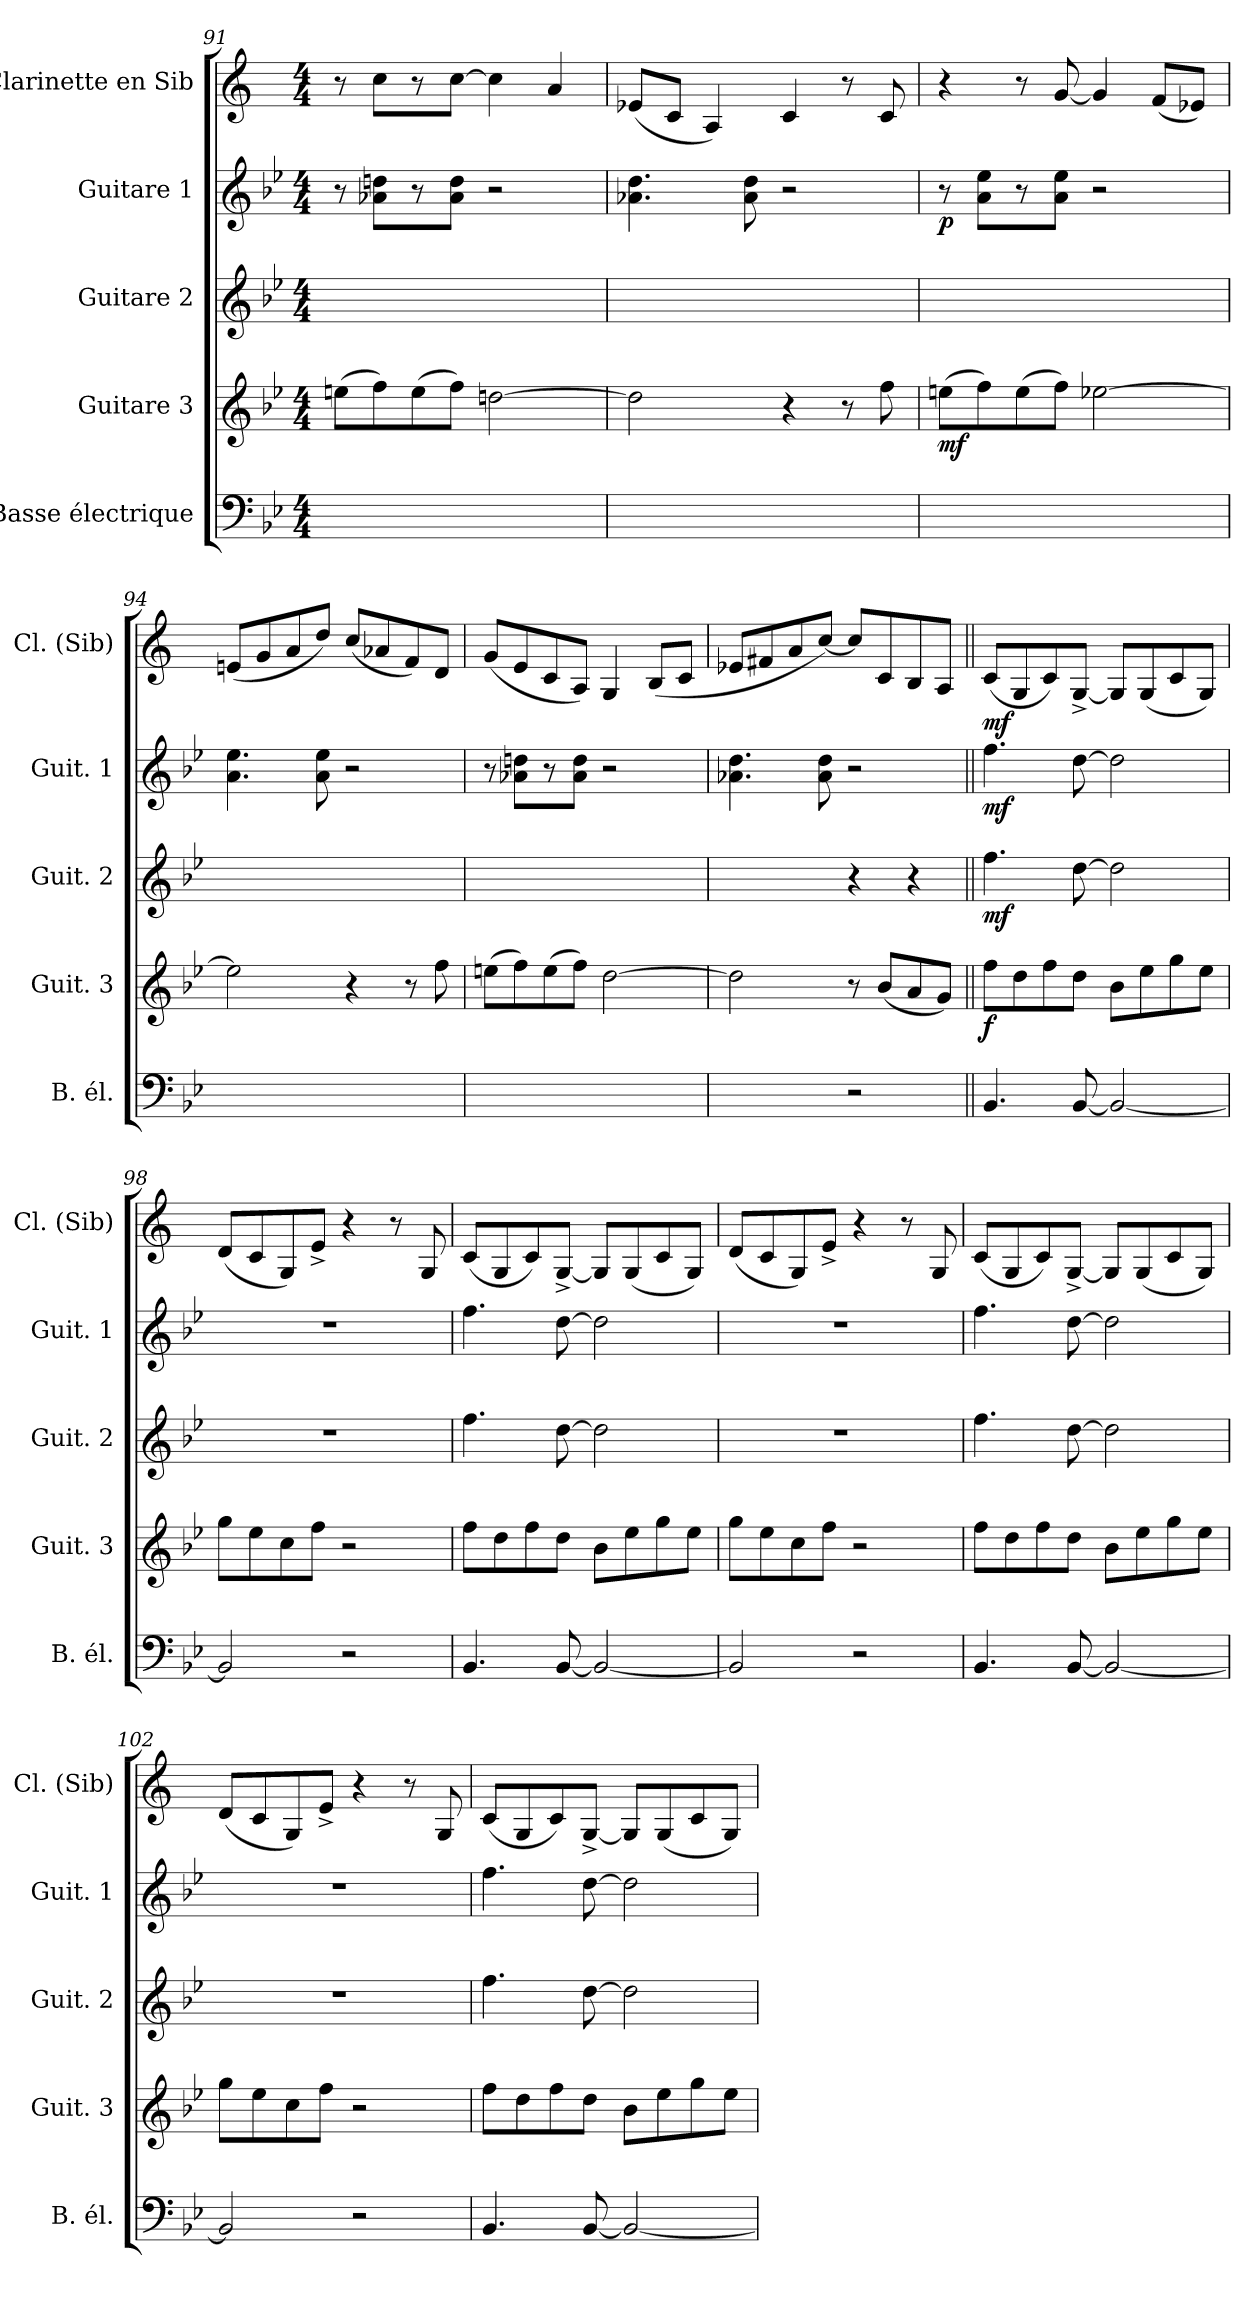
**kern	**kern	**dynam	**kern	**dynam	**kern	**dynam	**kern	**dynam
*part5	*part4	*part4	*part3	*part3	*part2	*part2	*part1	*part1
*staff5	*staff4	*staff4	*staff3	*staff3	*staff2	*staff2	*staff1	*staff1
*I"Basse électrique	*I"Guitare 3	*	*I"Guitare 2	*	*I"Guitare 1	*	*I"Clarinette en Sib	*
*I'B. él.	*I'Guit. 3	*	*I'Guit. 2	*	*I'Guit. 1	*	*I'Cl. (Sib)	*
*clefF4	*clefG2	*	*clefG2	*	*clefG2	*	*clefG2	*
*ITrd7c12	*ITrd7c12	*	*ITrd7c12	*	*ITrd7c12	*	*ITrd1c2	*
*k[b-e-]	*k[b-e-]	*	*k[b-e-]	*	*k[b-e-]	*	*k[b-e-]	*
*B-:	*B-:	*	*B-:	*	*B-:	*	*B-:	*
*M4/4	*M4/4	*	*M4/4	*	*M4/4	*	*M4/4	*
=91	=91	=91	=91	=91	=91	=91	=91	=91
1Cyy	(>8en\L	.	1Cyy	.	8r	.	8r	.
.	8f\)	.	.	.	8A-X\ 8dn\L	.	8b-\L	.
.	(>8e\	.	.	.	8r	.	8r	.
.	8f\J)	.	.	.	8A-\ 8d\J	.	[8b-\J	.
.	[2dni\	.	.	.	2r	.	4b-\]	.
.	.	.	.	.	.	.	4g/	.
=92	=92	=92	=92	=92	=92	=92	=92	=92
1Cyy	2dni\]	.	1Cyy	.	4.A-X\ 4.d\	.	(<8d-X/L	.
.	.	.	.	.	.	.	8B-/J	.
.	.	.	.	.	.	.	4G/)	.
.	.	.	.	.	8A-\ 8d\	.	.	.
.	4r	.	.	.	2r	.	4B-/	.
.	8r	.	.	.	.	.	8r	.
.	8f\	.	.	.	.	.	8B-/	.
!!LO:LB:g=z
=93	=93	=93	=93	=93	=93	=93	=93	=93
!	!	!LO:DY:b	!	!	!	!LO:DY:b	!	!
1Cyy	(>8en\L	mf	1Cyy	.	8r	p	4r	.
.	8f\)	.	.	.	8A\ 8e-\L	.	.	.
.	(>8e\	.	.	.	8r	.	8r	.
.	8f\J)	.	.	.	8A\ 8e-\J	.	[8f/	.
.	[2e-X\	.	.	.	2r	.	4f/]	.
.	.	.	.	.	.	.	(<8e-/L	.
.	.	.	.	.	.	.	8d-X/J)	.
=94	=94	=94	=94	=94	=94	=94	=94	=94
1Cyy	2e-\]	.	1Cyy	.	4.A\ 4.e-\	.	(<8dn/L	.
.	.	.	.	.	.	.	8f/	.
.	.	.	.	.	.	.	8g/	.
.	.	.	.	.	8A\ 8e-\	.	8cc/J)	.
.	4r	.	.	.	2r	.	(<8b-/L	.
.	.	.	.	.	.	.	8g-X/	.
.	8r	.	.	.	.	.	8e-/)	.
.	8f\	.	.	.	.	.	8c/J	.
=95	=95	=95	=95	=95	=95	=95	=95	=95
1Cyy	(>8en\L	.	1Cyy	.	8r	.	(<8f/L	.
.	8f\)	.	.	.	8A-X\ 8dn\L	.	8d/	.
.	(>8e\	.	.	.	8r	.	8B-/	.
.	8f\J)	.	.	.	8A-\ 8d\J	.	8G/J)	.
.	[2d\	.	.	.	2r	.	4F/	.
.	.	.	.	.	.	.	(<8A/L	.
.	.	.	.	.	.	.	8B-/J	.
=96	=96	=96	=96	=96	=96	=96	=96	=96
2C\yy	2d\]	.	2C/yy	.	4.A-X\ 4.d\	.	8d-X/L	.
.	.	.	.	.	.	.	8en/	.
.	.	.	.	.	.	.	8g/	.
.	.	.	.	.	8A-\ 8d\	.	[8b-/J)	.
2r	8r	.	4r	.	2r	.	8b-/L]	.
.	(<8B-/L	.	.	.	.	.	8B-/	.
.	8A/	.	4r	.	.	.	8A/	.
.	8G/J)	.	.	.	.	.	8G/J	.
!!LO:PB:g=z
=97||	=97||	=97||	=97||	=97||	=97||	=97||	=97||	=97||
!	!	!LO:DY:b	!	!LO:DY:b	!	!LO:DY:b	!	!LO:DY:b
4.BBB-/	8f\L	f	4.f\	mf	4.f\	mf	(<8B-/L	mf
.	8d\	.	.	.	.	.	8F/	.
.	8f\	.	.	.	.	.	8B-/)	.
[8BBB-/	8d\J	.	[8d\	.	[8d\	.	[8F^</J	.
2BBB-/_	8B-\L	.	2d\]	.	2d\]	.	8F/L]	.
.	8e-\	.	.	.	.	.	(<8F/	.
.	8g\	.	.	.	.	.	8B-/	.
.	8e-\J	.	.	.	.	.	8F/J)	.
=98	=98	=98	=98	=98	=98	=98	=98	=98
2BBB-/]	8g\L	.	1r	.	1r	.	(<8c/L	.
.	8e-\	.	.	.	.	.	8B-/	.
.	8c\	.	.	.	.	.	8F/)	.
.	8f\J	.	.	.	.	.	8d^</J	.
2r	2r	.	.	.	.	.	4r	.
.	.	.	.	.	.	.	8r	.
.	.	.	.	.	.	.	8F/	.
=99	=99	=99	=99	=99	=99	=99	=99	=99
4.BBB-/	8f\L	.	4.f\	.	4.f\	.	(<8B-/L	.
.	8d\	.	.	.	.	.	8F/	.
.	8f\	.	.	.	.	.	8B-/)	.
[8BBB-/	8d\J	.	[8d\	.	[8d\	.	[8F^</J	.
2BBB-/_	8B-\L	.	2d\]	.	2d\]	.	8F/L]	.
.	8e-\	.	.	.	.	.	(<8F/	.
.	8g\	.	.	.	.	.	8B-/	.
.	8e-\J	.	.	.	.	.	8F/J)	.
=100	=100	=100	=100	=100	=100	=100	=100	=100
2BBB-/]	8g\L	.	1r	.	1r	.	(<8c/L	.
.	8e-\	.	.	.	.	.	8B-/	.
.	8c\	.	.	.	.	.	8F/)	.
.	8f\J	.	.	.	.	.	8d^</J	.
2r	2r	.	.	.	.	.	4r	.
.	.	.	.	.	.	.	8r	.
.	.	.	.	.	.	.	8F/	.
!!LO:LB:g=z
=101	=101	=101	=101	=101	=101	=101	=101	=101
4.BBB-/	8f\L	.	4.f\	.	4.f\	.	(<8B-/L	.
.	8d\	.	.	.	.	.	8F/	.
.	8f\	.	.	.	.	.	8B-/)	.
[8BBB-/	8d\J	.	[8d\	.	[8d\	.	[8F^</J	.
2BBB-/_	8B-\L	.	2d\]	.	2d\]	.	8F/L]	.
.	8e-\	.	.	.	.	.	(<8F/	.
.	8g\	.	.	.	.	.	8B-/	.
.	8e-\J	.	.	.	.	.	8F/J)	.
=102	=102	=102	=102	=102	=102	=102	=102	=102
2BBB-/]	8g\L	.	1r	.	1r	.	(<8c/L	.
.	8e-\	.	.	.	.	.	8B-/	.
.	8c\	.	.	.	.	.	8F/)	.
.	8f\J	.	.	.	.	.	8d^</J	.
2r	2r	.	.	.	.	.	4r	.
.	.	.	.	.	.	.	8r	.
.	.	.	.	.	.	.	8F/	.
=103	=103	=103	=103	=103	=103	=103	=103	=103
4.BBB-/	8f\L	.	4.f\	.	4.f\	.	(<8B-/L	.
.	8d\	.	.	.	.	.	8F/	.
.	8f\	.	.	.	.	.	8B-/)	.
[8BBB-/	8d\J	.	[8d\	.	[8d\	.	[8F^</J	.
2BBB-/_	8B-\L	.	2d\]	.	2d\]	.	8F/L]	.
.	8e-\	.	.	.	.	.	(<8F/	.
.	8g\	.	.	.	.	.	8B-/	.
.	8e-\J	.	.	.	.	.	8F/J)	.
=	=	=	=	=	=	=	=	=
*-	*-	*-	*-	*-	*-	*-	*-	*-
